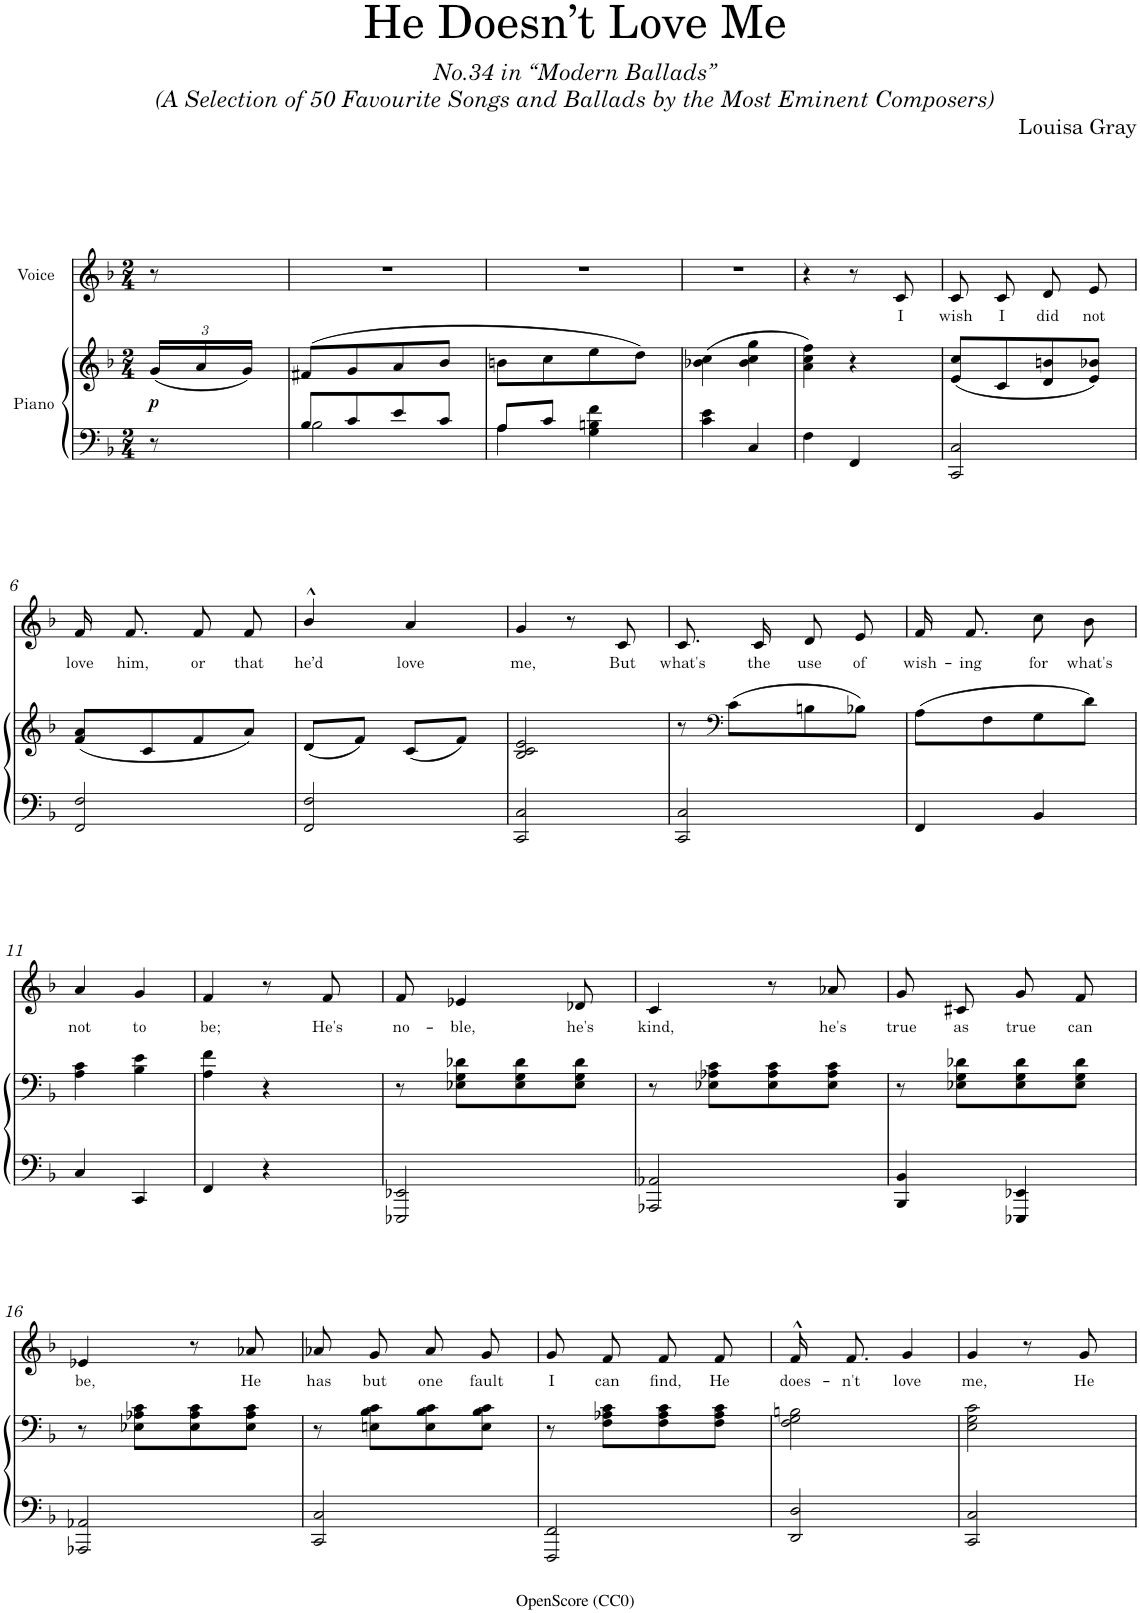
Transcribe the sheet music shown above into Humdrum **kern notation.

**kern	**kern	**dynam	**kern	**text
*part2	*part2	*part2	*part1	*part1
*staff3	*staff2	*staff2/3	*staff1	*staff1
*I"Piano	*	*	*I"Voice	*
*I'Pno	*	*	*	*
*clefF4	*clefG2	*	*clefG2	*
*k[b-]	*k[b-]	*	*k[b-]	*
*M2/4	*M2/4	*	*M2/4	*
*	*Xbrackettup	*	*	*
=	=	=	=	=
!	!	!LO:DY:b	!	!
8r	(24g/LL	p	8r	.
.	24a/	.	.	.
.	24g/JJ)	.	.	.
=1	=1	=1	=1	=1
*^	*	*	*	*
8B-/L	2B-\	(8f#X/L	.	2r	.
8c/	.	8g/	.	.	.
8e/	.	8a/	.	.	.
8c/J	.	8b-/J	.	.	.
=2	=2	=2	=2	=2	=2
8A/L	4A\	8bn\L	.	2r	.
8c/J	.	8cc\	.	.	.
4G\ 4Bn\ 4f\	4ryy	8ee\	.	.	.
.	.	8dd\J)	.	.	.
*v	*v	*	*	*	*
=3	=3	=3	=3	=3
4c\ 4e\	(4b-X\ 4cc\	.	2r	.
4C/	4b-\ 4cc\ 4gg\	.	.	.
=4	=4	=4	=4	=4
4F\	4a\ 4cc\ 4ff\)	.	4r	.
4FF/	4r	.	8r	.
!	!	!	!	!LO:LY:b
.	.	.	8c/	I
=5	=5	=5	=5	=5
!	!	!	!	!LO:LY:b
2CC/ 2C/	(8e/ 8cc/L	.	8c/L	wish
!	!	!	!	!LO:LY:b
.	8c/	.	8c/J	I
!	!	!	!	!LO:LY:b
.	8d/ 8bn/	.	8d/L	did
!	!	!	!	!LO:LY:b
.	8e/ 8b-X/J)	.	8e/J	not
!!LO:LB:g=z
=6	=6	=6	=6	=6
!	!	!	!	!LO:LY:b
2FF/ 2F/	(8f/ 8a/L	.	16f/KL	love
!	!	!	!	!LO:LY:b
.	.	.	8.f/J	him,
.	8c/	.	.	.
!	!	!	!	!LO:LY:b
.	8f/	.	8f/L	or
!	!	!	!	!LO:LY:b
.	8a/J)	.	8f/J	that
=7	=7	=7	=7	=7
!	!	!	!	!LO:LY:b
2FF/ 2F/	(8d/L	.	4b-^^/	he’d
.	8f/J)	.	.	.
!	!	!	!	!LO:LY:b
.	(8c/L	.	4a/	love
.	8f/J)	.	.	.
=8	=8	=8	=8	=8
!	!	!	!	!LO:LY:b
2CC/ 2C/	2B-/ 2c/ 2e/	.	4g/	me,
.	.	.	8r	.
!	!	!	!	!LO:LY:b
.	.	.	8c/	But
=9	=9	=9	=9	=9
!	!	!	!	!LO:LY:b
2CC/ 2C/	8r	.	8.c/L	what's
*	*clefF4	*	*	*
.	(8c\L	.	.	.
!	!	!	!	!LO:LY:b
.	.	.	16c/Jk	the
!	!	!	!	!LO:LY:b
.	8Bn\	.	8d/L	use
!	!	!	!	!LO:LY:b
.	8B-X\J)	.	8e/J	of
=10	=10	=10	=10	=10
!	!	!	!	!LO:LY:b
4FF/	(8A\L	.	16f/KL	wish-
!	!	!	!	!LO:LY:b
.	.	.	8.f/J	-ing
.	8F\	.	.	.
!	!	!	!	!LO:LY:b
4BB-/	8G\	.	8cc\L	for
!	!	!	!	!LO:LY:b
.	8d\J)	.	8b-\J	what's
!!LO:LB:g=z
=11	=11	=11	=11	=11
!	!	!	!	!LO:LY:b
4C/	4A\ 4c\	.	4a/	not
!	!	!	!	!LO:LY:b
4CC/	4B-\ 4e\	.	4g/	to
=12	=12	=12	=12	=12
!	!	!	!	!LO:LY:b
4FF/	4A\ 4f\	.	4f/	be;
4r	4r	.	8r	.
!	!	!	!	!LO:LY:b
.	.	.	8f/	He's
=13	=13	=13	=13	=13
!	!	!	!	!LO:LY:b
2EEE-X/ 2EE-X/	8r	.	8f/	no-
!	!	!	!	!LO:LY:b
.	8E-X\ 8G\ 8d-X\L	.	4e-X/	-ble,
.	8E-\ 8G\ 8d-\	.	.	.
!	!	!	!	!LO:LY:b
.	8E-\ 8G\ 8d-\J	.	8d-X/	he's
=14	=14	=14	=14	=14
!	!	!	!	!LO:LY:b
2AAA-X/ 2AA-X/	8r	.	4c/	kind,
.	8E-X\ 8A-X\ 8c\L	.	.	.
.	8E-\ 8A-\ 8c\	.	8r	.
!	!	!	!	!LO:LY:b
.	8E-\ 8A-\ 8c\J	.	8a-X/	he's
=15	=15	=15	=15	=15
!	!	!	!	!LO:LY:b
4BBB-/ 4BB-/	8r	.	8g/L	true
!	!	!	!	!LO:LY:b
.	8E-X\ 8G\ 8d-X\L	.	8c#X/J	as
!	!	!	!	!LO:LY:b
4EEE-X/ 4EE-X/	8E-\ 8G\ 8d-\	.	8g/L	true
!	!	!	!	!LO:LY:b
.	8E-\ 8G\ 8d-\J	.	8f/J	can
!!LO:LB:g=z
=16	=16	=16	=16	=16
!	!	!	!	!LO:LY:b
2AAA-X/ 2AA-X/	8r	.	4e-X/	be,
.	8E-X\ 8A-X\ 8c\L	.	.	.
.	8E-\ 8A-\ 8c\	.	8r	.
!	!	!	!	!LO:LY:b
.	8E-\ 8A-\ 8c\J	.	8a-X/	He
=17	=17	=17	=17	=17
!	!	!	!	!LO:LY:b
2CC/ 2C/	8r	.	8a-X/L	has
!	!	!	!	!LO:LY:b
.	8En\ 8B-\ 8c\L	.	8g/J	but
!	!	!	!	!LO:LY:b
.	8E\ 8B-\ 8c\	.	8a-/L	one
!	!	!	!	!LO:LY:b
.	8E\ 8B-\ 8c\J	.	8g/J	fault
=18	=18	=18	=18	=18
!	!	!	!	!LO:LY:b
2FFF/ 2FF/	8r	.	8g/L	I
!	!	!	!	!LO:LY:b
.	8F\ 8A-X\ 8c\L	.	8f/J	can
!	!	!	!	!LO:LY:b
.	8F\ 8A-\ 8c\	.	8f/L	find,
!	!	!	!	!LO:LY:b
.	8F\ 8A-\ 8c\J	.	8f/J	He
=19	=19	=19	=19	=19
!	!	!	!	!LO:LY:b
2DD/ 2D/	2F\ 2G\ 2Bn\	.	16f^^/KL	does-
!	!	!	!	!LO:LY:b
.	.	.	8.f/J	-n't
!	!	!	!	!LO:LY:b
.	.	.	4g/	love
=20	=20	=20	=20	=20
!	!	!	!	!LO:LY:b
2CC/ 2C/	2E\ 2G\ 2c\	.	4g/	me,
.	.	.	8r	.
!	!	!	!	!LO:LY:b
.	.	.	8g/	He
=	=	=	=	=
*-	*-	*-	*-	*-
